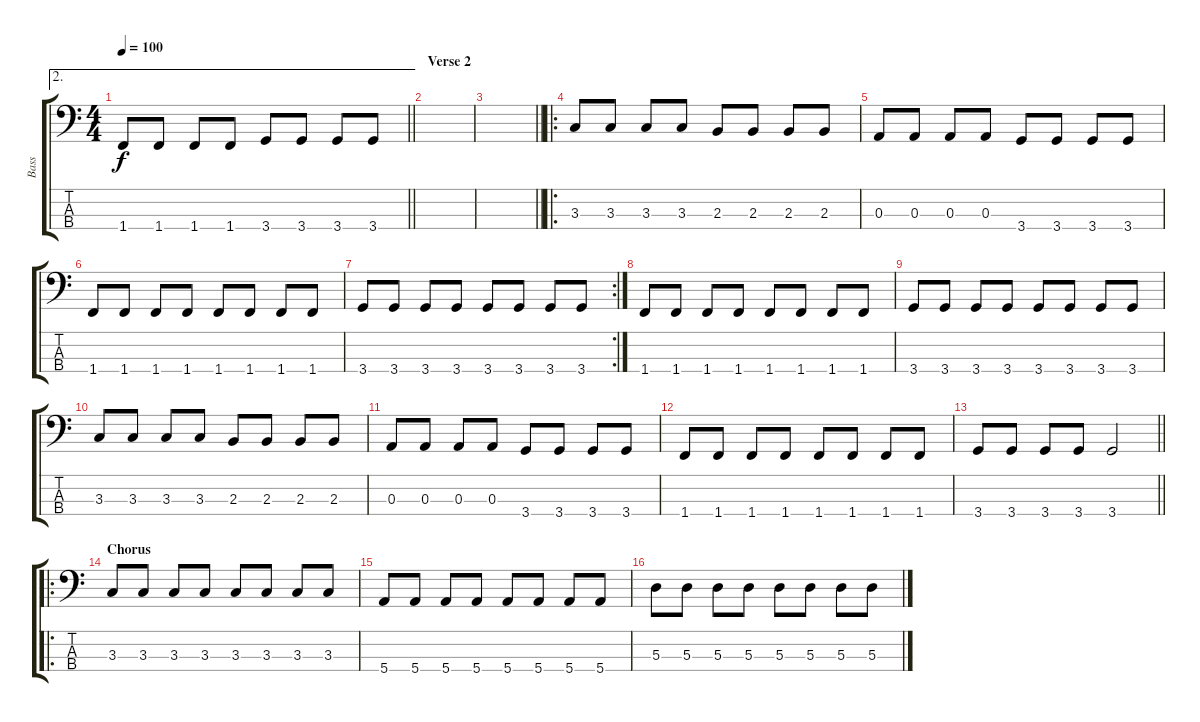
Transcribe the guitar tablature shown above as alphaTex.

\track ("Bass" "Bass") {instrument electricbasspick}
\staff {score tabs}
\tuning (G2 D2 A1 E1) {hide}
\ae 2
\ts (4 4)
\tempo 100
\clef f4
\barLineRight lightlight
\ks c
1.4.8{dy f} 1.4.8 1.4.8 1.4.8 3.4.8 3.4.8 3.4.8 3.4.8 |
\section ("" "Verse 2")
|
\barLineRight lightlight
|
\ro
3.3.8 3.3.8 3.3.8 3.3.8 2.3.8 2.3.8 2.3.8 2.3.8 |
0.3.8 0.3.8 0.3.8 0.3.8 3.4.8 3.4.8 3.4.8 3.4.8 |
1.4.8 1.4.8 1.4.8 1.4.8 1.4.8 1.4.8 1.4.8 1.4.8 |
\rc 2
3.4.8 3.4.8 3.4.8 3.4.8 3.4.8 3.4.8 3.4.8 3.4.8 |
1.4.8 1.4.8 1.4.8 1.4.8 1.4.8 1.4.8 1.4.8 1.4.8 |
3.4.8 3.4.8 3.4.8 3.4.8 3.4.8 3.4.8 3.4.8 3.4.8 |
3.3.8 3.3.8 3.3.8 3.3.8 2.3.8 2.3.8 2.3.8 2.3.8 |
0.3.8 0.3.8 0.3.8 0.3.8 3.4.8 3.4.8 3.4.8 3.4.8 |
1.4.8 1.4.8 1.4.8 1.4.8 1.4.8 1.4.8 1.4.8 1.4.8 |
\barLineRight lightlight
3.4.8 3.4.8 3.4.8 3.4.8 3.4.2 |
\ro
\section ("" "Chorus")
3.3.8 3.3.8 3.3.8 3.3.8 3.3.8 3.3.8 3.3.8 3.3.8 |
5.4.8 5.4.8 5.4.8 5.4.8 5.4.8 5.4.8 5.4.8 5.4.8 |
5.3.8 5.3.8 5.3.8 5.3.8 5.3.8 5.3.8 5.3.8 5.3.8
